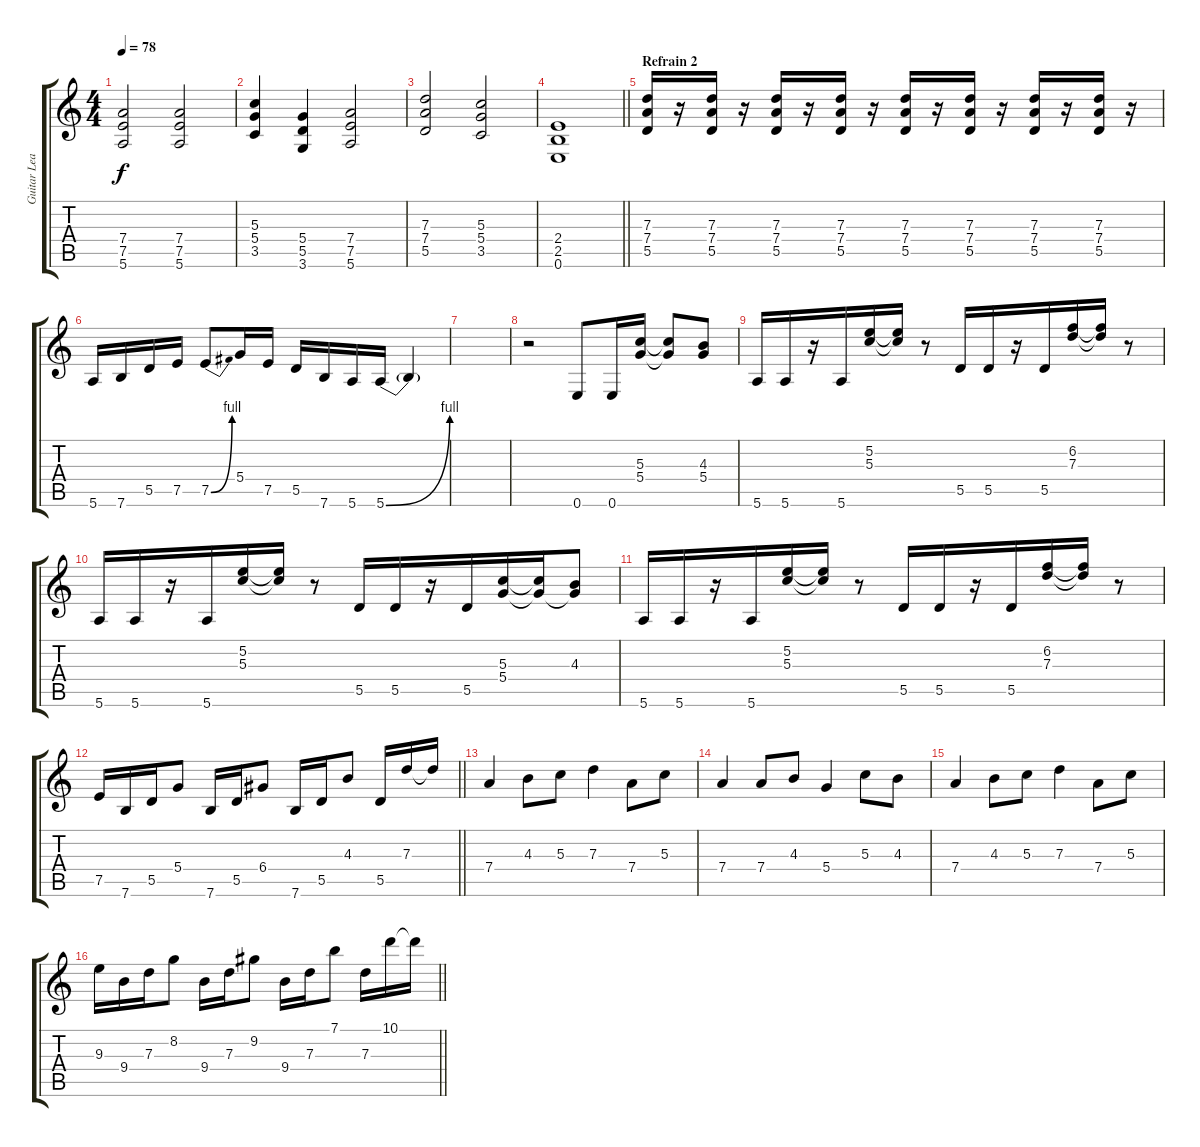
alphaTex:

\track ("Guitar Lead" "Guitar Lea") {instrument distortionguitar}
\staff {score tabs}
\tuning (E4 B3 G3 D3 A2 E2) {hide}
\ts (4 4)
\tempo 78
\clef g2
\ks c
(7.4 7.5 5.6).2{dy f volume 13} (7.4 7.5 5.6).2 |
(5.3 5.4 3.5).4 (5.4 5.5 3.6).4 (7.4 7.5 5.6).2 |
(7.3 7.4 5.5).2 (5.3 5.4 3.5).2 |
\barLineRight lightlight
(2.4 2.5 0.6).1 |
\section ("" "Refrain 2")
(7.3 7.4 5.5).16 r.16 (7.3 7.4 5.5).16 r.16 (7.3 7.4 5.5).16 r.16 (7.3 7.4 5.5).16 r.16 (7.3 7.4 5.5).16 r.16 (7.3 7.4 5.5).16 r.16 (7.3 7.4 5.5).16 r.16 (7.3 7.4 5.5).16 r.16 |
5.6.16 7.6.16 5.5.16 7.5.16 7.5{be (bend 0 0 60 4)}.8 5.4.16 7.5.16 5.5.16 7.6.16 5.6.16 5.6{be (bend 0 0 60 4)}.16 5.6{t}.4 |
|
r.2 0.6.8 0.6.16 (5.3 5.4).16 (5.3{t} 5.4{t}).8 (4.3 5.4).8 |
5.6.16 5.6.16 r.16 5.6.16{beam merge} (5.2 5.3).16 (5.2{t} 5.3{t}).16 r.8 5.5.16 5.5.16 r.16 5.5.16{beam merge} (6.2 7.3).16 (6.2{t} 7.3{t}).16 r.8 |
5.6.16 5.6.16 r.16 5.6.16{beam merge} (5.2 5.3).16 (5.2{t} 5.3{t}).16 r.8 5.5.16 5.5.16 r.16 5.5.16{beam merge} (5.3 5.4).16 (5.3{t} 5.4{t}).16 (4.3 5.4{t}).8 |
5.6.16 5.6.16 r.16 5.6.16{beam merge} (5.2 5.3).16 (5.2{t} 5.3{t}).16 r.8 5.5.16 5.5.16 r.16 5.5.16{beam merge} (6.2 7.3).16 (6.2{t} 7.3{t}).16 r.8 |
\barLineRight lightlight
7.5.16 7.6.16 5.5.16 5.4.8 7.6.16 5.5.16 6.4.8 7.6.16 5.5.16 4.3.8 5.5.16 7.3.16 7.3{t}.16 |
7.4.4 4.3.8 5.3.8 7.3.4 7.4.8 5.3.8 |
7.4.4 7.4.8 4.3.8 5.4.4 5.3.8 4.3.8 |
7.4.4 4.3.8 5.3.8 7.3.4 7.4.8 5.3.8 |
\barLineRight lightlight
9.3.16 9.4.16 7.3.16 8.2.8 9.4.16 7.3.16 9.2.8 9.4.16 7.3.16 7.1.8 7.3.16 10.1.16 10.1{t}.16
